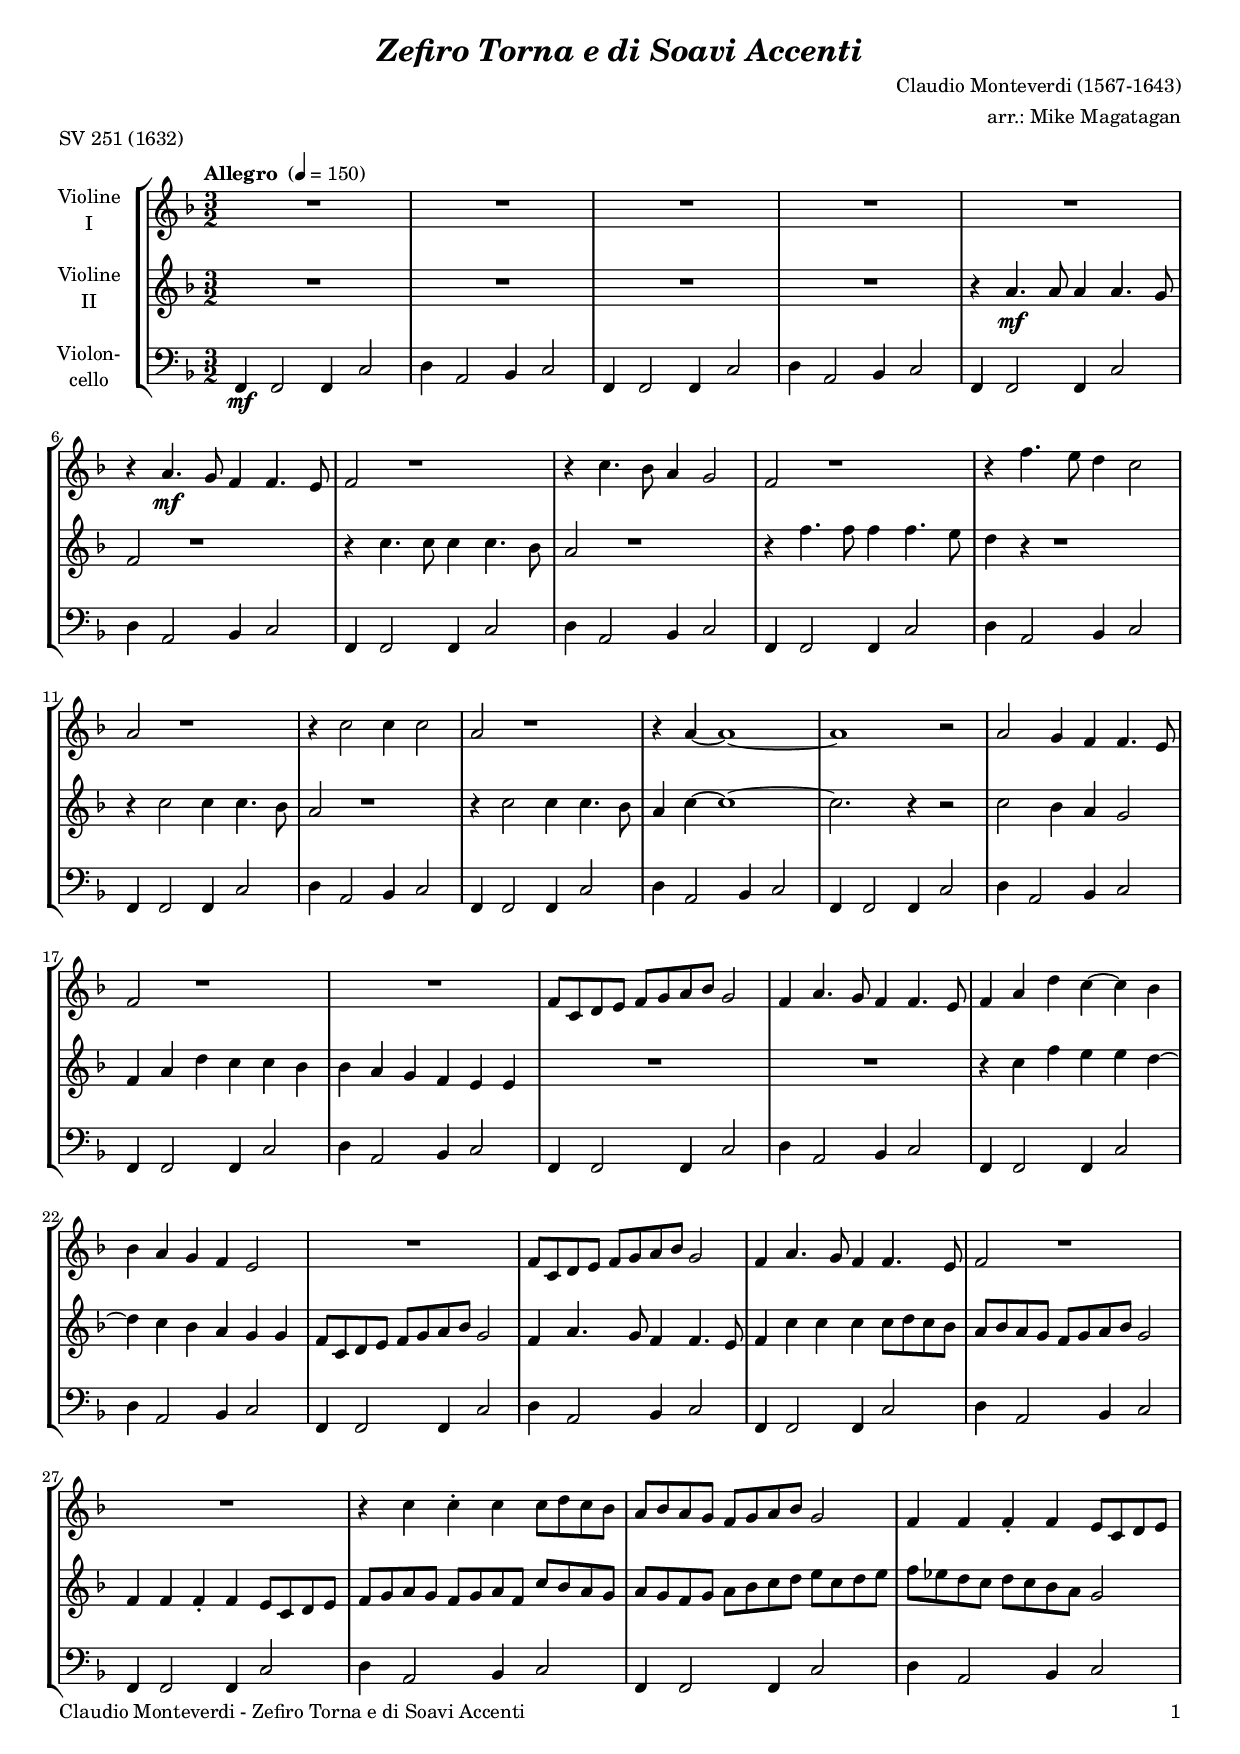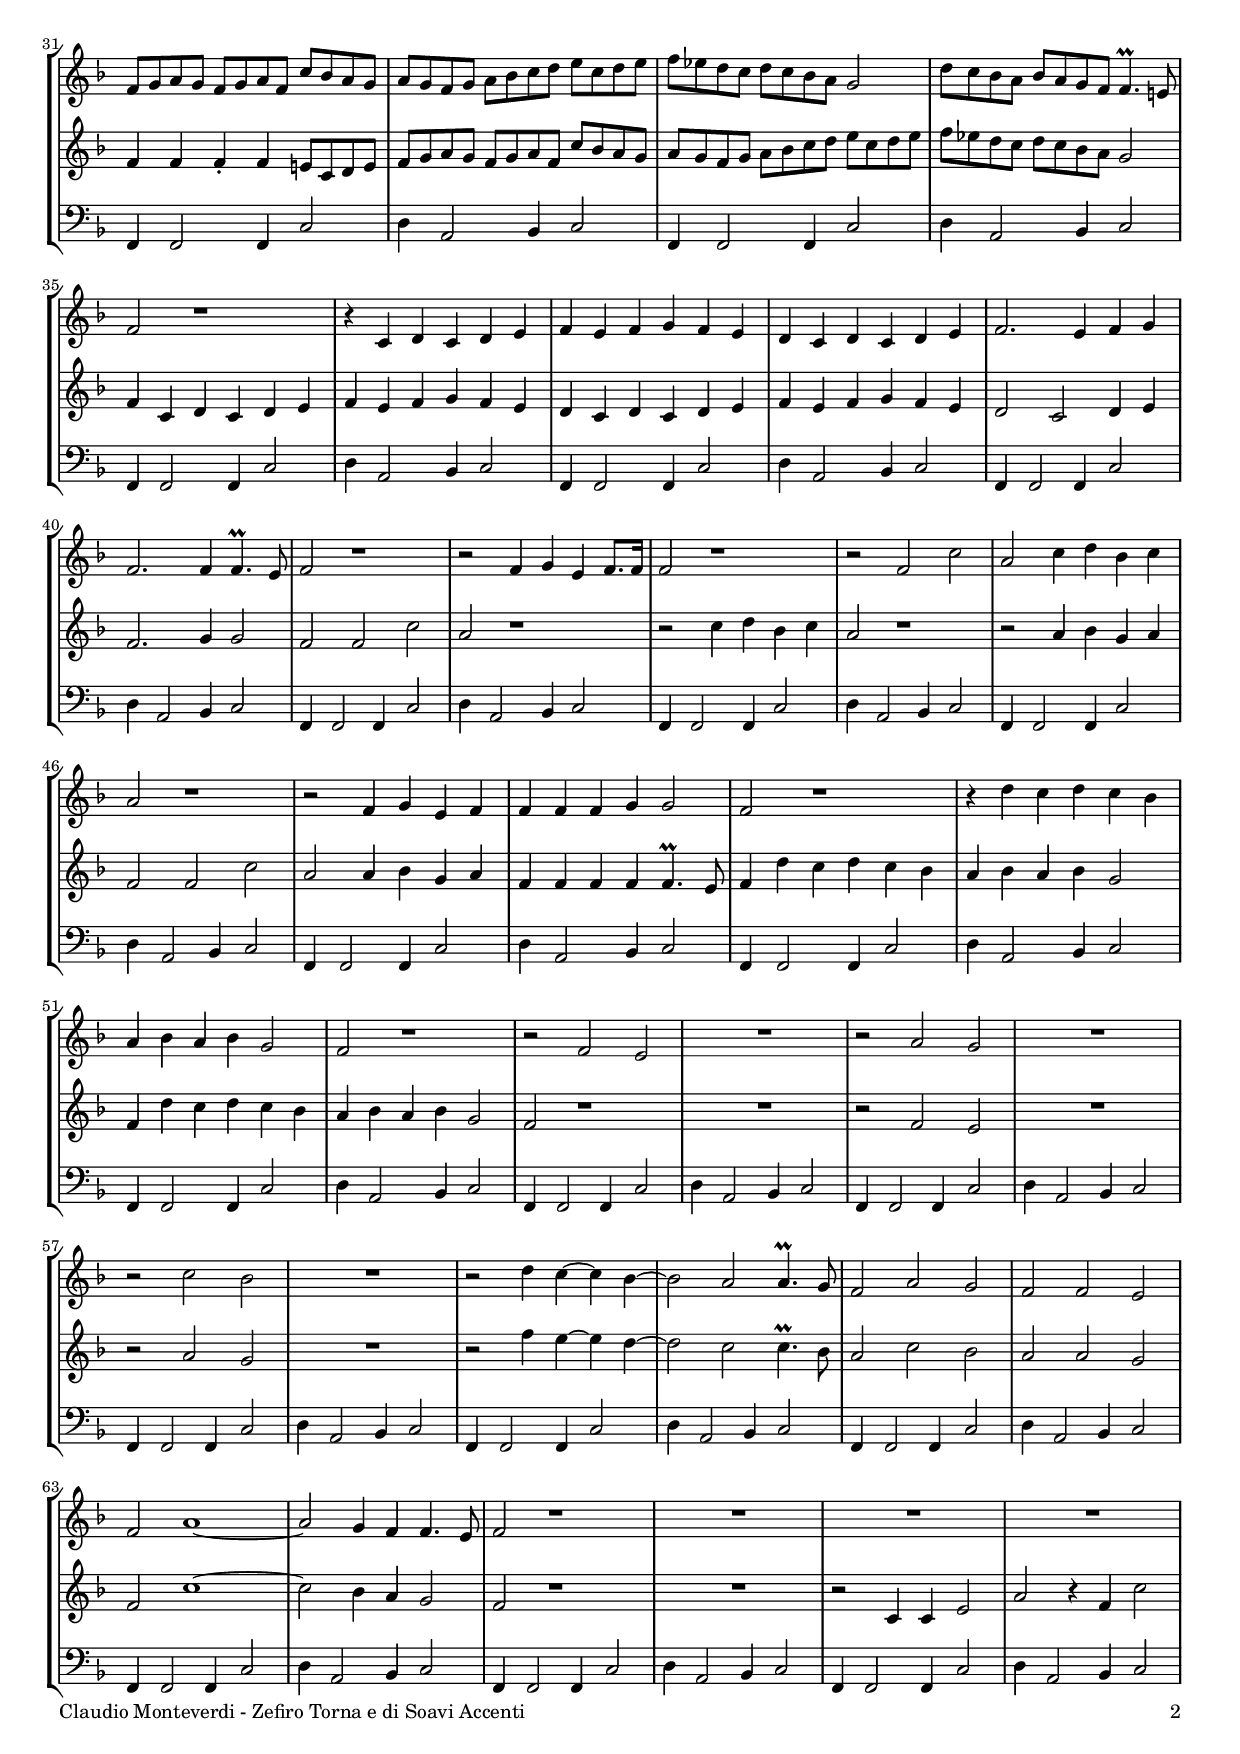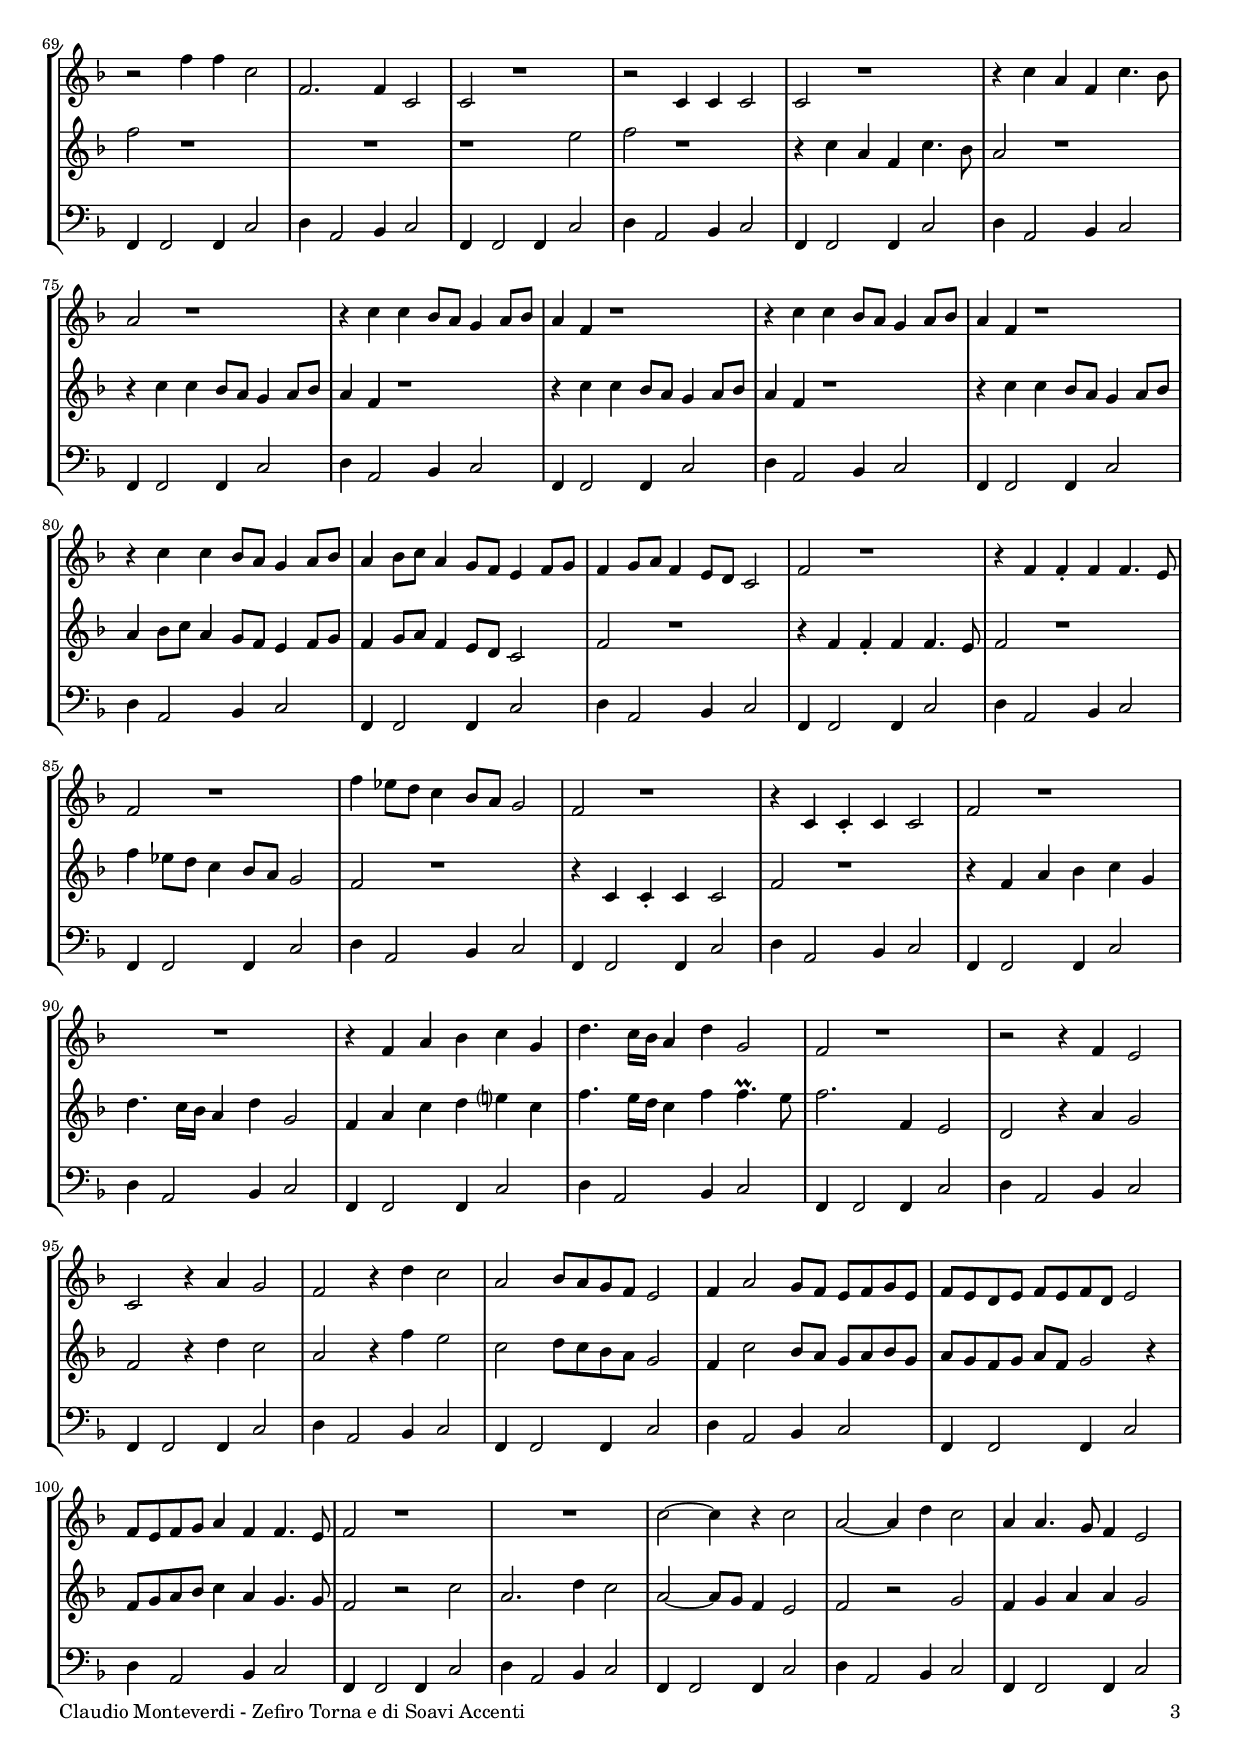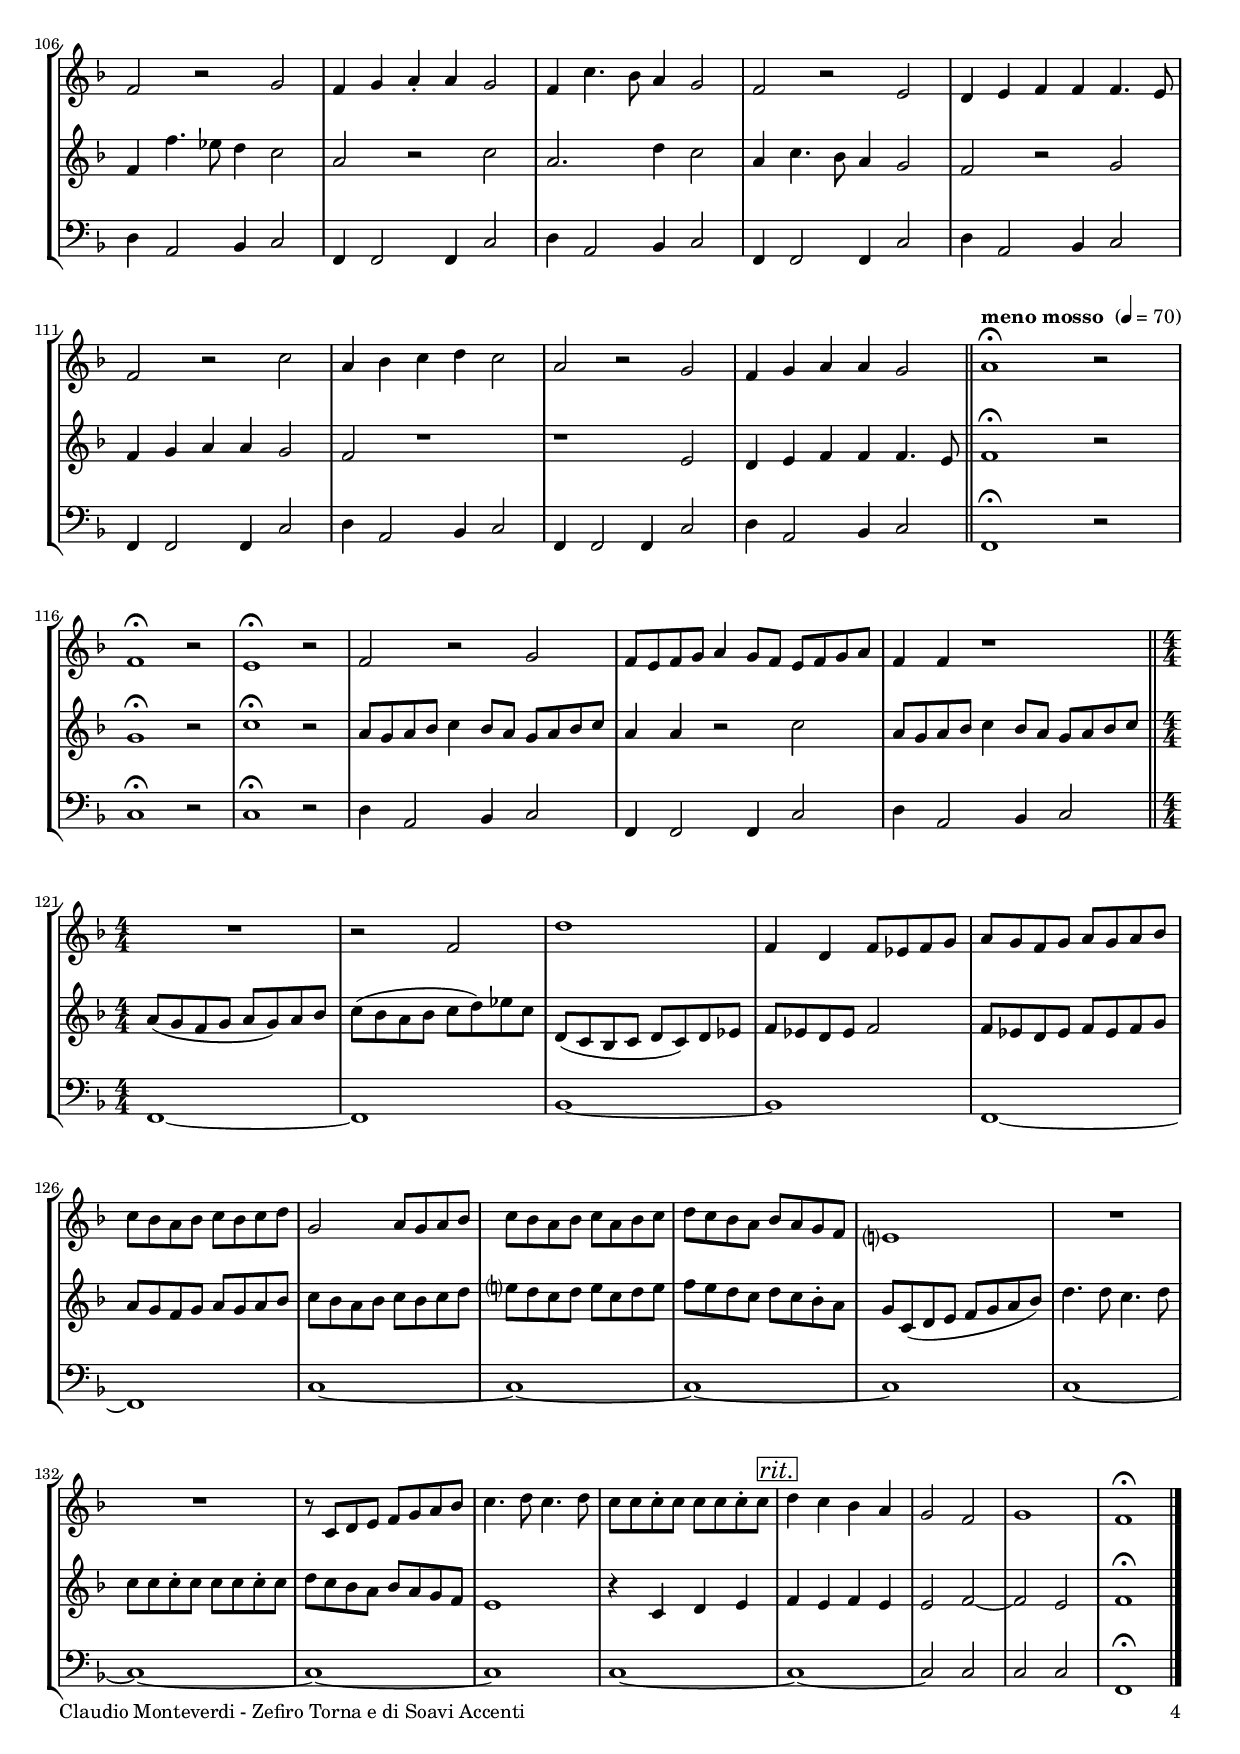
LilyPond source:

\version "2.20.2"
\include "deutsch.ly"
  
#(set-global-staff-size 17)

\header {
  title     = \markup \bold \italic "Zefiro Torna e di Soavi Accenti"
  composer  = "Claudio Monteverdi (1567-1643)"
  arranger  = "arr.: Mike Magatagan"
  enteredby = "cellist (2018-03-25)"
  piece     = "SV 251 (1632)"
}

voiceconsts = {
  \key b \major
  \time 3/2
  \clef "treble"
  \numericTimeSignature
  \compressEmptyMeasures
  % Set default beaming for all staves
%  \set Timing.beamExceptions = #'()
%  \set Timing.baseMoment     = #(ly:make-moment 1 4)
%  \set Timing.beatStructure  = #'(1 1 1)
  \tempo "Allegro " 4=150
}

micl = "clarinet"
mifl = "flute"
miob = "oboe"
mifh = "french horn"
misx = "tenor sax"
mist = "string ensemble 1"
mivl = "violin"
%mivl = "string ensemble 1"
miba = "cello"

boxa = { \bar "||" \mark \markup \box \italic "A" }
boxb = { \bar "||" \mark \markup \box \italic "B" }

memo = { \bar "||" \tempo "meno mosso " 4=70 }
mfme = \markup { \dynamic mf \italic " molto espressivo" }
rit  = \mark \markup \box \italic "rit."

va = \relative c' {
  \voiceconsts

  R1.*5
  r4 d4.\mf c8 b4 b4. a8
  b2 r1
  r4 f'4. es8 d4 c2
  b r1
  r4 b'4. a8 g4 f2
  d r1

  r4 f2 f4 f2
  d r1
  r4 d~ d1~
  d r2
  d c4 b b4. a8
  b2 r1
  R1.
  b8 f g a b c d es c2

  b4 d4. c8 b4 b4. a8
  b4 d g f~ f es
  es d c b4 a2
  R1.
  b8 f g a b c d es c2

  b4 d4. c8 b4 b4. a8
  b2 r1
  R1.
  r4 f' f-. f f8 g f es
  d es d c b c d es c2

  b4 b b-. b a8 f g a
  b c d c b c d b f' es d c
  d c b c d es f g a f g a

  b as g f g f es d c2
  g'8 f es d es d c b b4.\prall a!8
  b2 r1
  r4 f g f g a
  b a b c b a

  g f g f g a
  b2. a4 b c
  b2. b4 b4.\prall a8
  b2 r1
  r2 b4 c a b8. b16
  b2 r1
  r2 b f'

  d f4 g es f
  d2 r1
  r2 b4 c a b
  b b b c c2
  b r1
  r4 g' f g f es
  d es d es c2
  b r1

  r2 b a
  R1.
  r2 d c
  R1.
  r2 f es
  R1.
  r2 g4 f~ f es~
  es2 d d4.\prall c8
  b2 d c
  b b a

  b d1~
  d2 c4 b b4. a8
  b2 r1
  R1.*3
  r2 b'4 b f2
  b,2. b4 f2
  f r1
  r2 f4 f f2
  f r1

  r4 f' d b f'4. es8
  d2 r1
  r4 f f es8 d c4 d8 es
  d4 b r1
  r4 f' f es8 d c4 d8 es
  d4 b r1
  r4 f' f es8 d c4 d8 es

  d4 es8 f d4 c8 b a4 b8 c
  b4 c8 d b4 a8 g f2
  b r1
  r4 b b-. b b4. a8
  b2 r1

  b'4 as8 g f4 es8 d c2
  b r1
  r4 f f-. f f2
  b r1
  R1.
  r4 b d es f c
  g'4. f16 es d4 g c,2
  b r1

  r2 r4 b a2
  f r4 d' c2
  b r4 g' f2
  d es8 d c b a2
  b4 d2 c8 b a b c a

  b a g a b a b g a2
  b8 a b c d4 b b4. a8
  b2 r1
  R1.
  f'2~ f4 r f2
  d2~ d4 g f2

  d4 d4. c8 b4 a2
  b r c
  b4 c d-. d c2
  b4 f'4. es8 d4 c2
  b r a
  g4 a b b b4. a8
  b2 r f'

  d4 es f g f2
  d r c
  b4 c d d c2 \memo
  d1\fermata r2
  b1\fermata r2
  a1\fermata r2
  b r c

  b8 a b c d4 c8 b a b c d
  b4 b r1 \bar "||" \time 4/4
  R
  r2 b
  g'1
  b,4 g b8 as b c

  d c b c d c d es
  f es d es f es f g
  c,2 d8 c d es
  f es d es f d es f
  g f es d es d c b
  a?1

  R1*2
  r8 f g a b c d es
  f4. g8 f4. g8
  f f f-. f f f f-. f \rit
  g4 f es d
  c2 b
  c1
  b\fermata \bar "|."
}

vb = \relative c' {
  \voiceconsts

  R1.*4
  r4 d4.\mf d8 d4 d4. c8
  b2 r1
  r4 f'4. f8 f4 f4. es8
  d2 r1
  r4 b'4. b8 b4 b4. a8
  g4 r r1

  r4 f2 f4 f4. es8
  d2 r1
  r4 f2 f4 f4. es8
  d4 f~ f1~
  f2. r4 r2
  f es4 d c2
  b4 d g f f es

  es d c b a a
  R1.*2
  r4 f' b a a g~
  g f es d c c
  b8 f g a b c d es c2

  b4 d4. c8 b4 b4. a8
  b4 f' f f f8 g f es
  d es d c b c d es c2
  b4 b b-. b a8 f g a

  b c d c b c d b f' es d c
  d c b c d es f g a f g a
  b as g f g f es d c2

  b4 b b-. b a!8 f g a
  b c d c b c d b f' es d c
  d c b c d es f g a f g a

  b as g f g f es d c2
  b4 f g f g a
  b a b c b a
  g f g f g a

  b a b c b a
  g2 f g4 a
  b2. c4 c2
  b b f'
  d r1
  r2 f4 g es f
  d2 r1
  r2 d4 es c d

  b2 b f'
  d d4 es c d
  b b b b b4.\prall a8
  b4 g' f g f es
  d es d es c2
  b4 g' f g f es

  d es d es c2
  b r1
  R1.
  r2 b a
  R1.
  r2 d c
  R1.
  r2 b'4 a~ a g~
  g2 f f4.\prall es8
  d2 f es

  d d c
  b f'1~
  f2 es4 d c2
  b r1
  R1.
  r2 f4 f a2
  d r4 b f'2
  b r1
  R1.
  r1 a2
  b r1

  r4 f d b f'4. es8
  d2 r1
  r4 f f es8 d c4 d8 es
  d4 b r1
  r4 f' f es8 d c4 d8 es
  d4 b r1
  r4 f' f es8 d c4 d8 es

  d4 es8 f d4 c8 b a4 b8 c
  b4 c8 d b4 a8 g f2
  b r1
  r4 b b-. b b4. a8
  b2 r1

  b'4 as8 g f4 es8 d c2
  b r1
  r4 f f-. f f2
  b r1
  r4 b d es f c
  g'4. f16 es d4 g c,2
  b4 d f g a? f

  b4. a16 g f4 b b4.\prall a8
  b2. b,4 a2
  g r4 d' c2
  b r4 g' f2
  d r4 b' a2
  f g8 f es d c2
  b4 f'2 es8 d c d es c

  d c b c d b c2 r4
  b8 c d es f4 d c4. c8
  b2 r f'
  d2. g4 f2
  d~ d8 c b4 a2
  b r c

  b4 c d d c2
  b4 b'4. as8 g4 f2
  d r f
  d2. g4 f2
  d4 f4. es8 d4 c2
  b r c
  b4 c d d c2
  b r1

  r a2
  g4 a b b b4. a8 \memo
  b1\fermata r2
  c1\fermata r2
  f1\fermata r2
  d8 c d es f4 es8 d c d es f
  d4 d r2 f

  d8 c d es f4 es8 d c d es f \bar "||" \time 4/4
  d( c b c d c) d es
  f( es d es f g) as f
  g,( f es f g f) g as

  b as g as b2
  b8 as g as b as b c
  d c b c d c d es
  f es d es f es f g

  a? g f g a f g a
  b a g f g f es-. d
  c f,( g a b c d es)
  g4. g8 f4. g8
  f f f-. f f f f-. f

  g f es d es d c b
  a1
  r4 f g a \rit
  b a b a
  a2 b~
  b a
  b1\fermata \bar "|."
}

vc = \relative c {
  \voiceconsts
  \clef "bass"

  b4\mf b2 b4 f'2
  g4 d2 es4 f2
  \repeat unfold 56 {
    b,4 b2 b4 f'2
    g4 d2 es4 f2
  } \memo
  b,1\fermata r2
  f'1\fermata r2
  f1\fermata r2
  g4 d2 es4 f2
  b,4 b2 b4 f'2
  g4 d2 es4 f2 \bar "||" \time 4/4
  b,1~
  b

  es~
  es
  b~
  b
  f'~
  f~
  f~
  f
  f~
  f~
  f~
  f
  f~ \rit
  f~
  f2 f
  f f
  b,1\fermata \bar "|."
}


music = \new StaffGroup <<
      \new Staff {
	\set Staff.midiInstrument = \mivl
	\set Staff.instrumentName = \markup \center-column { "Violine" "I" }
	\transpose b f' { \va }
      }

      \new Staff {
	\set Staff.midiInstrument = \mivl
	\set Staff.instrumentName = \markup \center-column { "Violine" "II" }
	\transpose b f' { \vb }
      }

      \new Staff {
	\set Staff.midiInstrument = \miba
	\set Staff.instrumentName = \markup \center-column { "Violon-" "cello" }
	\transpose b f { \vc }
      }
>>

\book {
   \paper {
    print-page-number = ##t
    print-first-page-number = ##t
    ragged-last-bottom = ##f
    oddHeaderMarkup = \markup \null
    evenHeaderMarkup = \markup \null
    oddFooterMarkup = \markup {
      \fill-line {
        \on-the-fly #print-page-number-check-first
        "Claudio Monteverdi - Zefiro Torna e di Soavi Accenti" \fromproperty #'page:page-number-string
      }
    }
    evenFooterMarkup = \oddFooterMarkup
  } \score {
    \music
    \layout {}
  }

  \score {
    \unfoldRepeats \music

    \midi {
      \context {
        \Score
      }
    }
  }
}